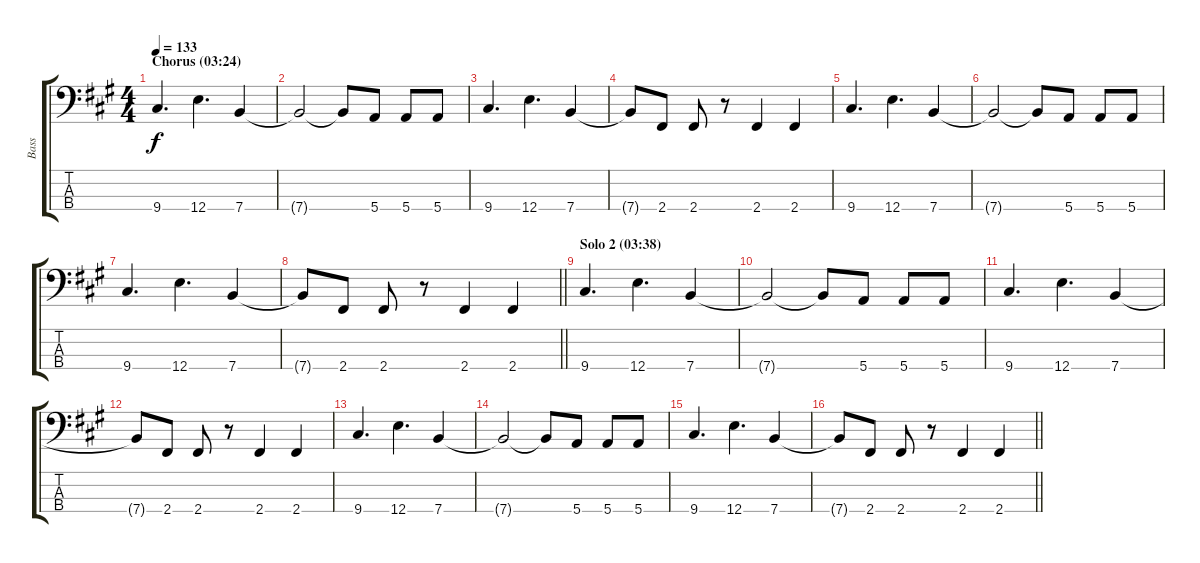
\track ("Bass" "Bass") {instrument electricbassfinger}
\staff {score tabs}
\tuning (G2 D2 A1 E1) {hide}
\ts (4 4)
\section ("" "Chorus (03:24)")
\tempo 133
\clef f4
\ks a
9.4.4{d dy f} 12.4.4{d} 7.4.4 |
7.4{t}.2 7.4{t}.8 5.4.8 5.4.8 5.4.8 |
9.4.4{d} 12.4.4{d} 7.4.4 |
7.4{t}.8 2.4.8 2.4.8 r.8 2.4.4 2.4.4 |
9.4.4{d} 12.4.4{d} 7.4.4 |
7.4{t}.2 7.4{t}.8 5.4.8 5.4.8 5.4.8 |
9.4.4{d} 12.4.4{d} 7.4.4 |
\barLineRight lightlight
7.4{t}.8 2.4.8 2.4.8 r.8 2.4.4 2.4.4 |
\section ("" "Solo 2 (03:38)")
9.4.4{d} 12.4.4{d} 7.4.4 |
7.4{t}.2 7.4{t}.8 5.4.8 5.4.8 5.4.8 |
9.4.4{d} 12.4.4{d} 7.4.4 |
7.4{t}.8 2.4.8 2.4.8 r.8 2.4.4 2.4.4 |
9.4.4{d} 12.4.4{d} 7.4.4 |
7.4{t}.2 7.4{t}.8 5.4.8 5.4.8 5.4.8 |
9.4.4{d} 12.4.4{d} 7.4.4 |
\barLineRight lightlight
7.4{t}.8 2.4.8 2.4.8 r.8 2.4.4 2.4.4
